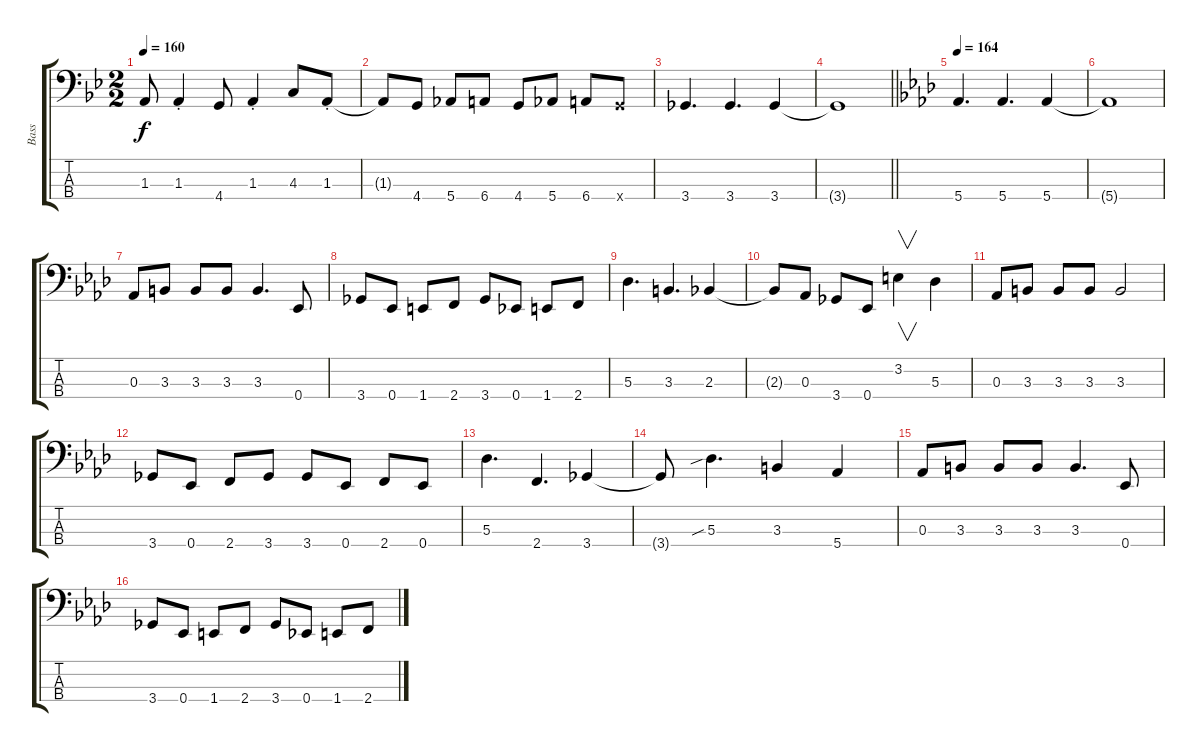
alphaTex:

\track ("Bass" "Bass") {instrument electricbassfinger}
\staff {score tabs}
\tuning (Gb2 Db2 Ab1 Eb1) {hide}
\ts (2 2)
\tempo 160
\clef f4
\ks bb
1.3.8{dy f} 1.3{st}.4 4.4.8 1.3{st}.4 4.3.8 1.3{st}.8 |
1.3{t}.8 4.4.8 5.4.8 6.4.8 4.4.8 5.4.8 6.4.8 4.4{x}.8 |
3.4.4{d} 3.4.4{d} 3.4.4 |
\barLineRight lightlight
3.4{t}.1 |
\tempo 164
\ks ab
5.4.4{d} 5.4.4{d} 5.4.4 |
5.4{t}.1 |
0.3.8 3.3.8 3.3.8 3.3.8 3.3.4{d} 0.4.8 |
3.4.8 0.4.8 1.4.8 2.4.8 3.4.8 0.4.8 1.4.8 2.4.8 |
5.3.4{d} 3.3.4{d} 2.3.4 |
2.3{t}.8 0.3.8 3.4.8 0.4.8 3.2.4{v} 5.3.4 |
0.3.8 3.3.8 3.3.8 3.3.8 3.3.2 |
3.4.8 0.4.8 2.4.8 3.4.8 3.4.8 0.4.8 2.4.8 0.4.8 |
5.3.4{d} 2.4.4{d} 3.4.4 |
3.4{t}.8 5.3{sib}.4{d} 3.3.4 5.4.4 |
0.3.8 3.3.8 3.3.8 3.3.8 3.3.4{d} 0.4.8 |
3.4.8 0.4.8 1.4.8 2.4.8 3.4.8 0.4.8 1.4.8 2.4.8
